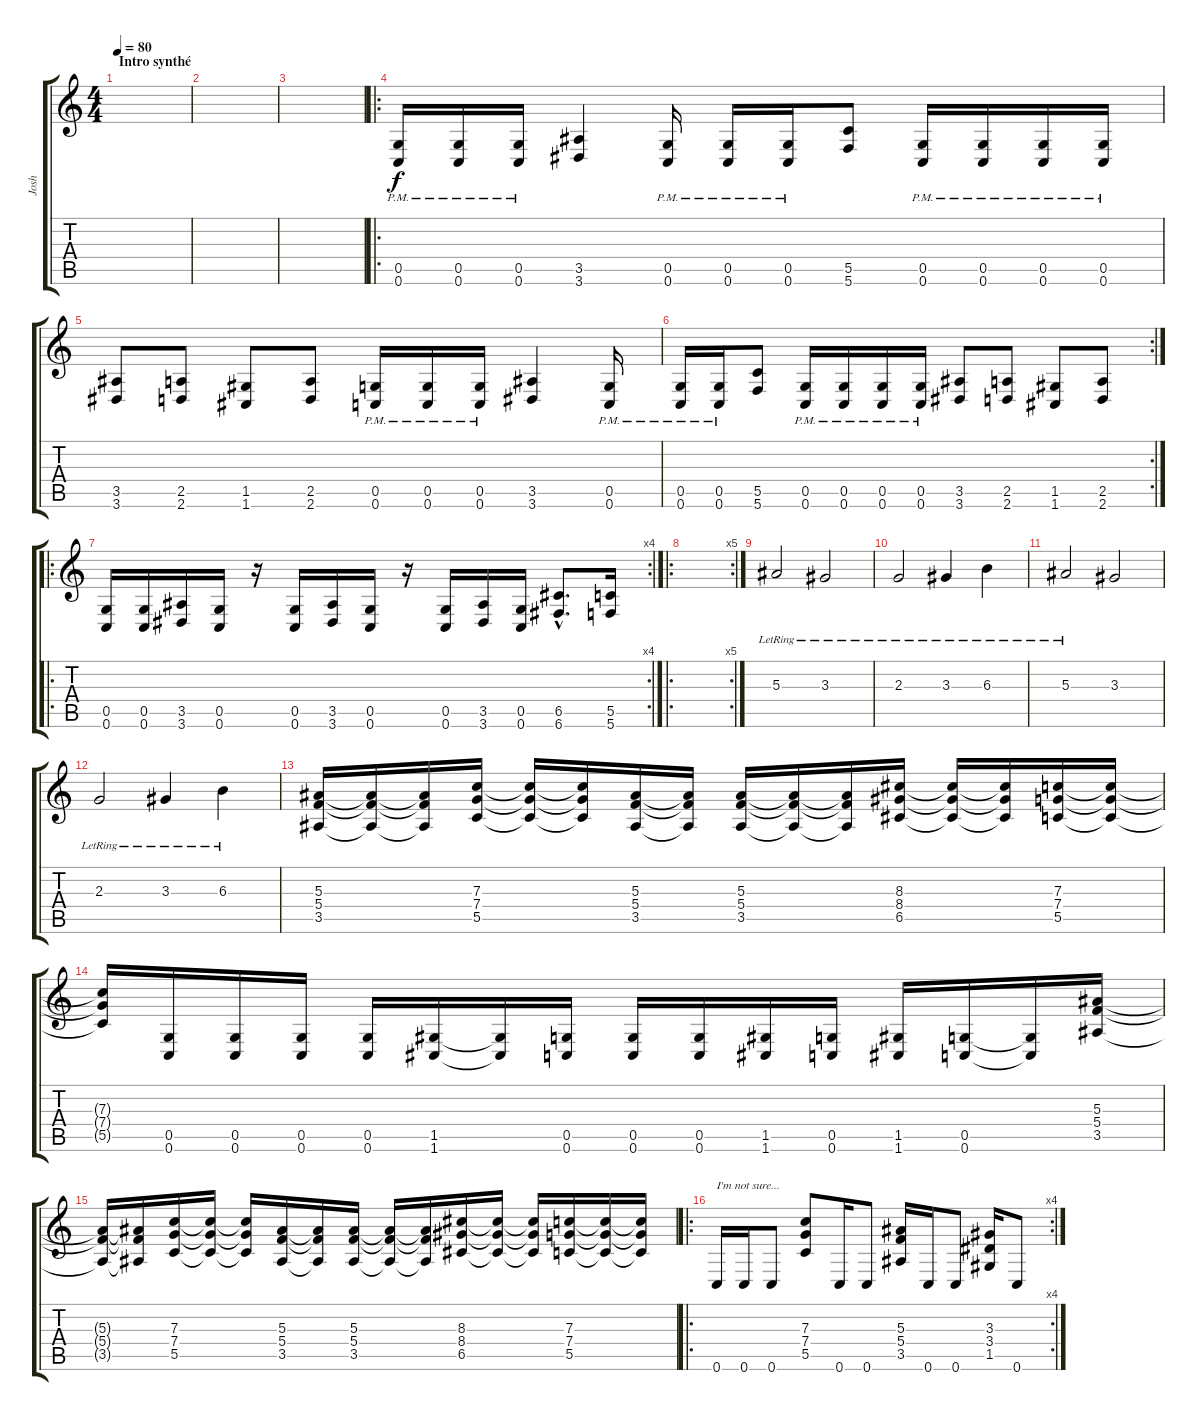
\track ("Josh" "Josh") {instrument distortionguitar}
\staff {score tabs}
\tuning (D4 A3 F3 C3 G2 C2) {hide}
\ts (4 4)
\section ("" "Intro synthé")
\tempo 80
\clef g2
\ks c
|
|
|
\ro
(0.5{pm} 0.6).16 (0.5{pm} 0.6).16 (0.5{pm} 0.6).16 (3.5 3.6).4 (0.5{pm} 0.6).16 (0.5{pm} 0.6).16 (0.5{pm} 0.6).16 (5.5 5.6).8 (0.5{pm} 0.6).16 (0.5{pm} 0.6).16 (0.5{pm} 0.6).16 (0.5{pm} 0.6).16 |
(3.5 3.6).8 (2.5 2.6).8 (1.5 1.6).8 (2.5 2.6).8 (0.5 0.6{pm}).16 (0.5 0.6{pm}).16 (0.5 0.6{pm}).16 (3.5 3.6).4 (0.5{pm} 0.6).16 |
\rc 2
(0.5{pm} 0.6).16 (0.5{pm} 0.6).16 (5.5 5.6).8 (0.5{pm} 0.6).16 (0.5{pm} 0.6).16 (0.5{pm} 0.6).16 (0.5{pm} 0.6).16 (3.5 3.6).8 (2.5 2.6).8 (1.5 1.6).8 (2.5 2.6).8 |
\ro
\rc 4
(0.5 0.6).16 (0.5 0.6).16 (3.5 3.6).16 (0.5 0.6).16 r.16 (0.5 0.6).16 (3.5 3.6).16 (0.5 0.6).16 r.16 (0.5 0.6).16 (3.5 3.6).16 (0.5 0.6).16 (6.5{hac} 6.6{hac}).8{d} (5.5 5.6).16 |
\ro
\rc 5
|
5.3{lr}.2 3.3{lr}.2 |
2.3{lr}.2 3.3{lr}.4 6.3{lr}.4 |
5.3{lr}.2 3.3.2 |
2.3{lr}.2 3.3{lr}.4 6.3{lr}.4 |
(5.3 5.4 3.5).16 (5.3{t} 5.4{t} 3.5{t}).16 (5.3{t} 5.4{t} 3.5{t}).16 (7.3 7.4 5.5).16 (7.3{t} 7.4{t} 5.5{t}).16 (7.3{t} 7.4{t} 5.5{t}).16 (5.3 5.4 3.5).16 (5.3{t} 5.4{t} 3.5{t}).16 (5.3 5.4 3.5).16 (5.3{t} 5.4{t} 3.5{t}).16 (5.3{t} 5.4{t} 3.5{t}).16 (8.3 8.4 6.5).16 (8.3{t} 8.4{t} 6.5{t}).16 (8.3{t} 8.4{t} 6.5{t}).16 (7.3 7.4 5.5).16 (7.3{t} 7.4{t} 5.5{t}).16 |
(7.3{t} 7.4{t} 5.5{t}).16 (0.5 0.6).16 (0.5 0.6).16 (0.5 0.6).16 (0.5 0.6).16 (1.5 1.6).16 (1.5{t} 1.6{t}).16 (0.5 0.6).16 (0.5 0.6).16 (0.5 0.6).16 (1.5 1.6).16 (0.5 0.6).16 (1.5 1.6).16 (0.5 0.6).16 (0.5{t} 0.6{t}).16 (5.3 5.4 3.5).16 |
(5.3{t} 5.4{t} 3.5{t}).16 (5.3{t} 5.4{t} 3.5{t}).16 (7.3 7.4 5.5).16 (7.3{t} 7.4{t} 5.5{t}).16 (7.3{t} 7.4{t} 5.5{t}).16 (5.3 5.4 3.5).16 (5.3{t} 5.4{t} 3.5{t}).16 (5.3 5.4 3.5).16 (5.3{t} 5.4{t} 3.5{t}).16 (5.3{t} 5.4{t} 3.5{t}).16 (8.3 8.4 6.5).16 (8.3{t} 8.4{t} 6.5{t}).16 (8.3{t} 8.4{t} 6.5{t}).16 (7.3 7.4 5.5).16 (7.3{t} 7.4{t} 5.5{t}).16 (7.3{t} 7.4{t} 5.5{t}).16 |
\ro
\rc 4
0.6.16{txt "I'm not sure..."} 0.6.16 0.6.8 (7.3 7.4 5.5).8 0.6.16 0.6.8 (5.3 5.4 3.5).16 0.6.16 0.6.8 (3.3 3.4 1.5).16 0.6.8
